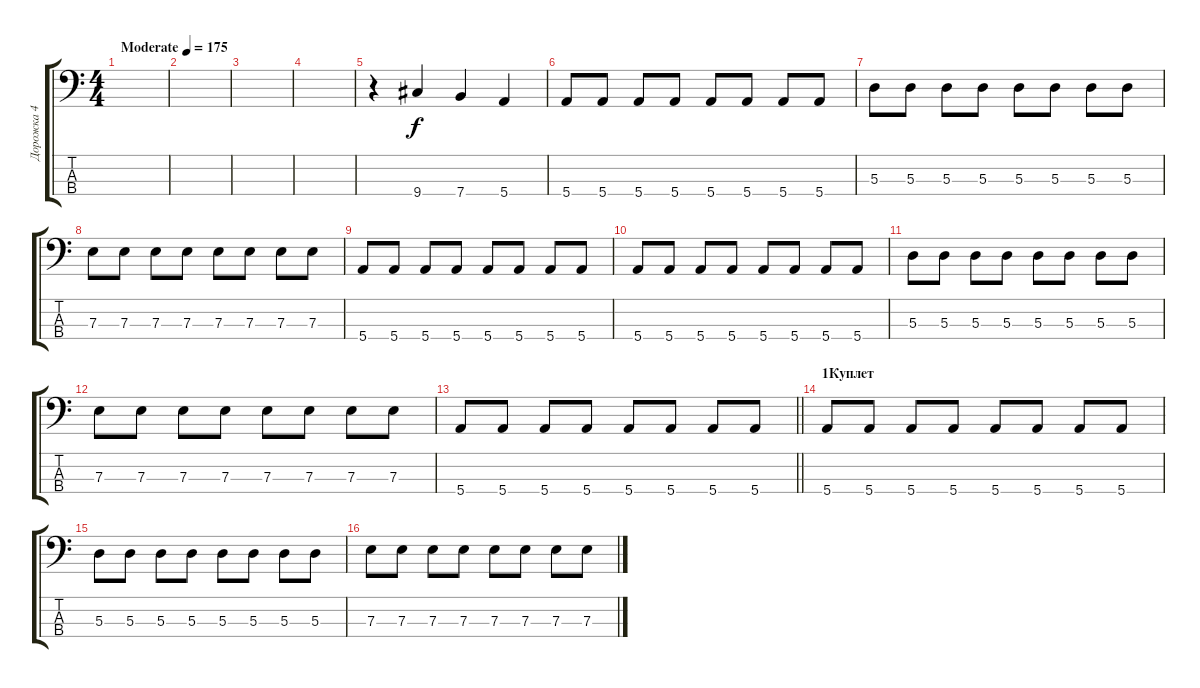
\track ("Дорожка 4" "Дорожка 4") {instrument electricbasspick}
\staff {score tabs}
\tuning (G2 D2 A1 E1) {hide}
\ts (4 4)
\tempo (175 "Moderate")
\clef f4
\ks c
|
|
|
|
r.4 9.4.4 7.4.4 5.4.4 |
5.4.8 5.4.8 5.4.8 5.4.8 5.4.8 5.4.8 5.4.8 5.4.8 |
5.3.8 5.3.8 5.3.8 5.3.8 5.3.8 5.3.8 5.3.8 5.3.8 |
7.3.8 7.3.8 7.3.8 7.3.8 7.3.8 7.3.8 7.3.8 7.3.8 |
5.4.8 5.4.8 5.4.8 5.4.8 5.4.8 5.4.8 5.4.8 5.4.8 |
5.4.8 5.4.8 5.4.8 5.4.8 5.4.8 5.4.8 5.4.8 5.4.8 |
5.3.8 5.3.8 5.3.8 5.3.8 5.3.8 5.3.8 5.3.8 5.3.8 |
7.3.8 7.3.8 7.3.8 7.3.8 7.3.8 7.3.8 7.3.8 7.3.8 |
\barLineRight lightlight
5.4.8 5.4.8 5.4.8 5.4.8 5.4.8 5.4.8 5.4.8 5.4.8 |
\section ("" "1Куплет")
5.4.8 5.4.8 5.4.8 5.4.8 5.4.8 5.4.8 5.4.8 5.4.8 |
5.3.8 5.3.8 5.3.8 5.3.8 5.3.8 5.3.8 5.3.8 5.3.8 |
7.3.8 7.3.8 7.3.8 7.3.8 7.3.8 7.3.8 7.3.8 7.3.8
